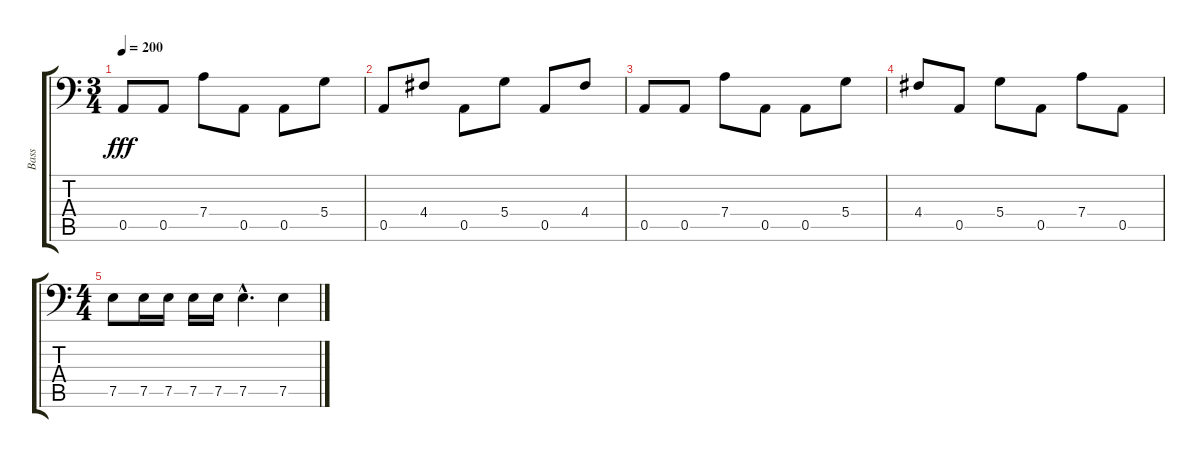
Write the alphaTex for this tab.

\track ("Bass" "Bass") {instrument slapbass1}
\staff {score tabs}
\tuning (E3 B2 G2 D2 A1 E1) {hide}
\ts (3 4)
\tempo 200
\clef f4
\ks c
0.5.8{dy fff} 0.5.8 7.4.8 0.5.8 0.5.8 5.4.8 |
0.5.8 4.4.8 0.5.8 5.4.8 0.5.8 4.4.8 |
0.5.8 0.5.8 7.4.8 0.5.8 0.5.8 5.4.8 |
4.4.8 0.5.8 5.4.8 0.5.8 7.4.8 0.5.8 |
\ts (4 4)
7.5.8{instrument electricbassfinger} 7.5.16 7.5.16 7.5.16 7.5.16 7.5{hac}.4{d} 7.5.4
